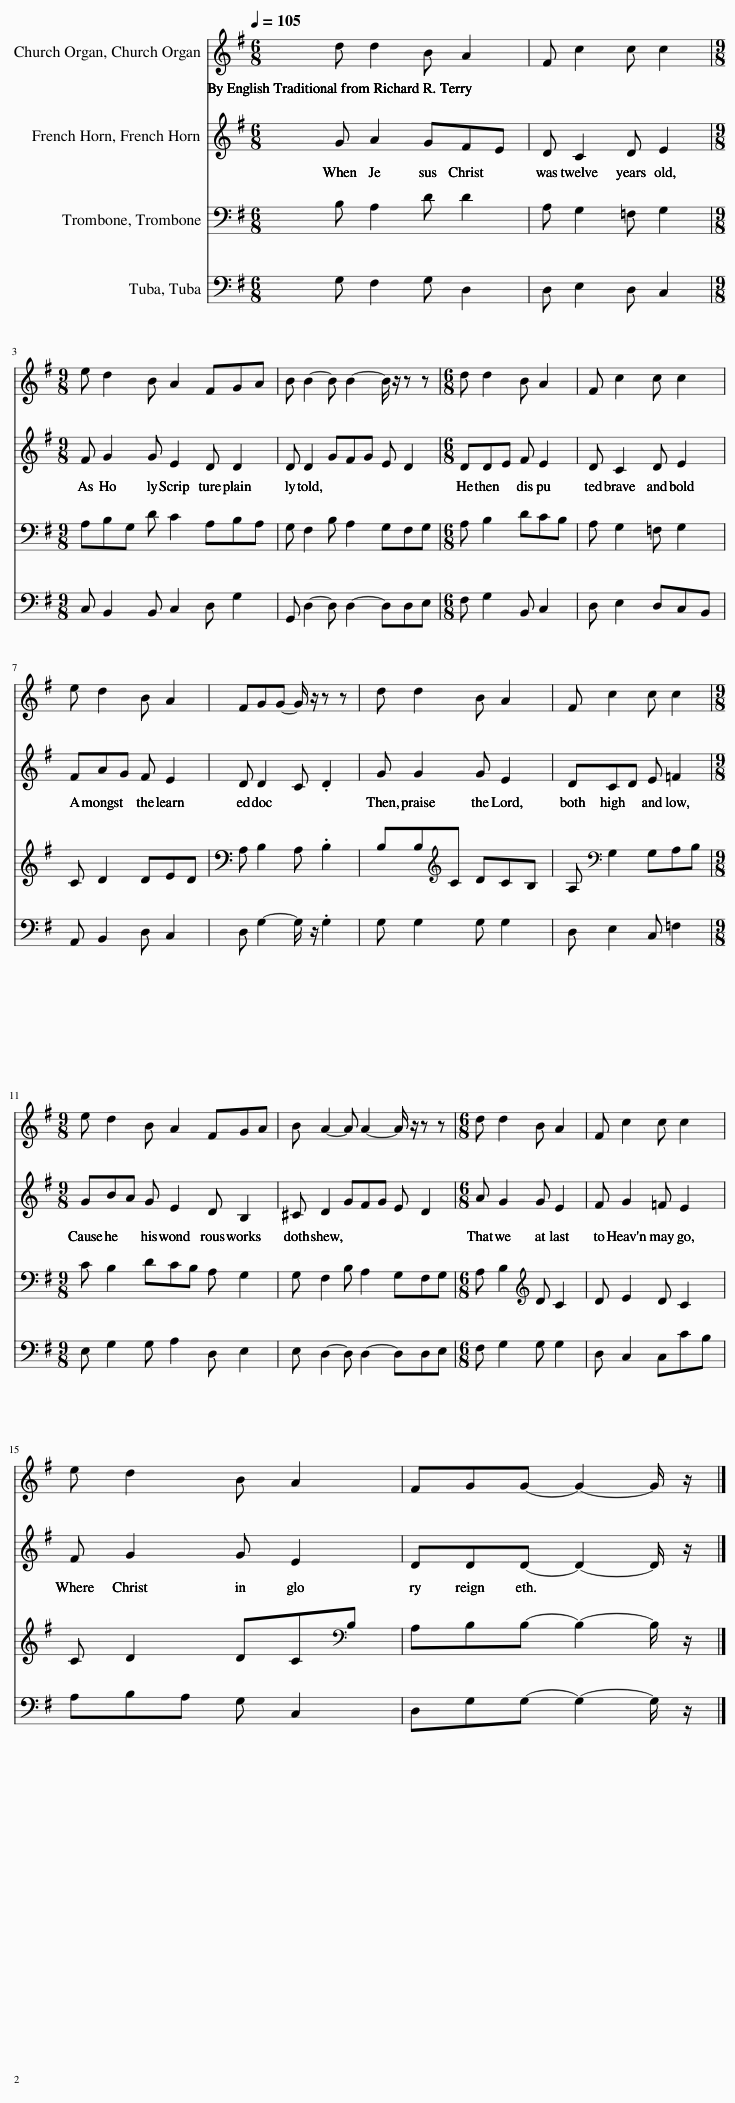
X:1
%%score 1 2 3 4
L:1/8
Q:1/4=105
M:6/8
I:linebreak $
K:G
V:1 treble
V:2 treble
V:3 bass
V:4 bass
V:1
 d d2 B A2 | F c2 c c2 |$[M:9/8] e d2 B A2 FGA | B B2- B B2- B/ z/ z z |[M:6/8] d d2 B A2 | %5
 F c2 c c2 |$ e d2 B A2 | FGG- G/ z/ z z | d d2 B A2 | F c2 c c2 |$ %10
[M:9/8] e d2 B A2 FGA | B A2- A A2- A/ z/ z z |[M:6/8] d d2 B A2 | F c2 c c2 |$ e d2 B A2 | %15
 FGG- G2- G/ z/ |] %16
V:2
 G A2 GFE | D C2 D E2 |$[M:9/8] F G2 G E2 D D2 | D D2 GFG E D2 |[M:6/8] DDE F E2 | %5
 D C2 D E2 |$ FAG F E2 | D D2 C .D2 | G G2 G E2 | DCD E =F2 |$ %10
[M:9/8] GBA G E2 D B,2 | ^C D2 GFG E D2 |[M:6/8] A G2 G E2 | F G2 =F E2 |$ F G2 G E2 | %15
 DDD- D2- D/ z/ |] %16
V:3
 B, A,2 D D2 | A, G,2 =F, G,2 |$[M:9/8] A,B,G, D C2 A,B,A, | G, F,2 B, A,2 G,F,G, |[M:6/8] A, B,2 DCB, | %5
 A, G,2 =F, G,2 |$ C D2 DED | A, B,2 A, .B,2 | B,B,[K:treble]C DCB, | A,[K:bass] G,2 G,A,B, |$ %10
[M:9/8] C B,2 DCB, A, G,2 | G, F,2 B, A,2 G,F,G, |[M:6/8] A, B,2[K:treble] D C2 | D E2 D C2 |$ C D2 DC[K:bass]B, | %15
 A,B,B,- B,2- B,/ z/ |] %16
V:4
 G, F,2 G, D,2 | D, E,2 D, C,2 |$[M:9/8] C, B,,2 B,, C,2 D, G,2 | G,, D,2- D, D,2- D,D,E, |[M:6/8] F, G,2 B,, C,2 | %5
 D, E,2 D,C,B,, |$ A,, B,,2 D, C,2 | D, G,2- G,/ z/ .G,2 | G, G,2 G, G,2 | D, E,2 C, =F,2 |$ %10
[M:9/8] E, G,2 G, A,2 D, E,2 | E, D,2- D, D,2- D,D,E, |[M:6/8] F, G,2 G, G,2 | D, C,2 C,CB, |$ A,B,A, G, C,2 | %15
 D,G,G,- G,2- G,/ z/ |] %16
